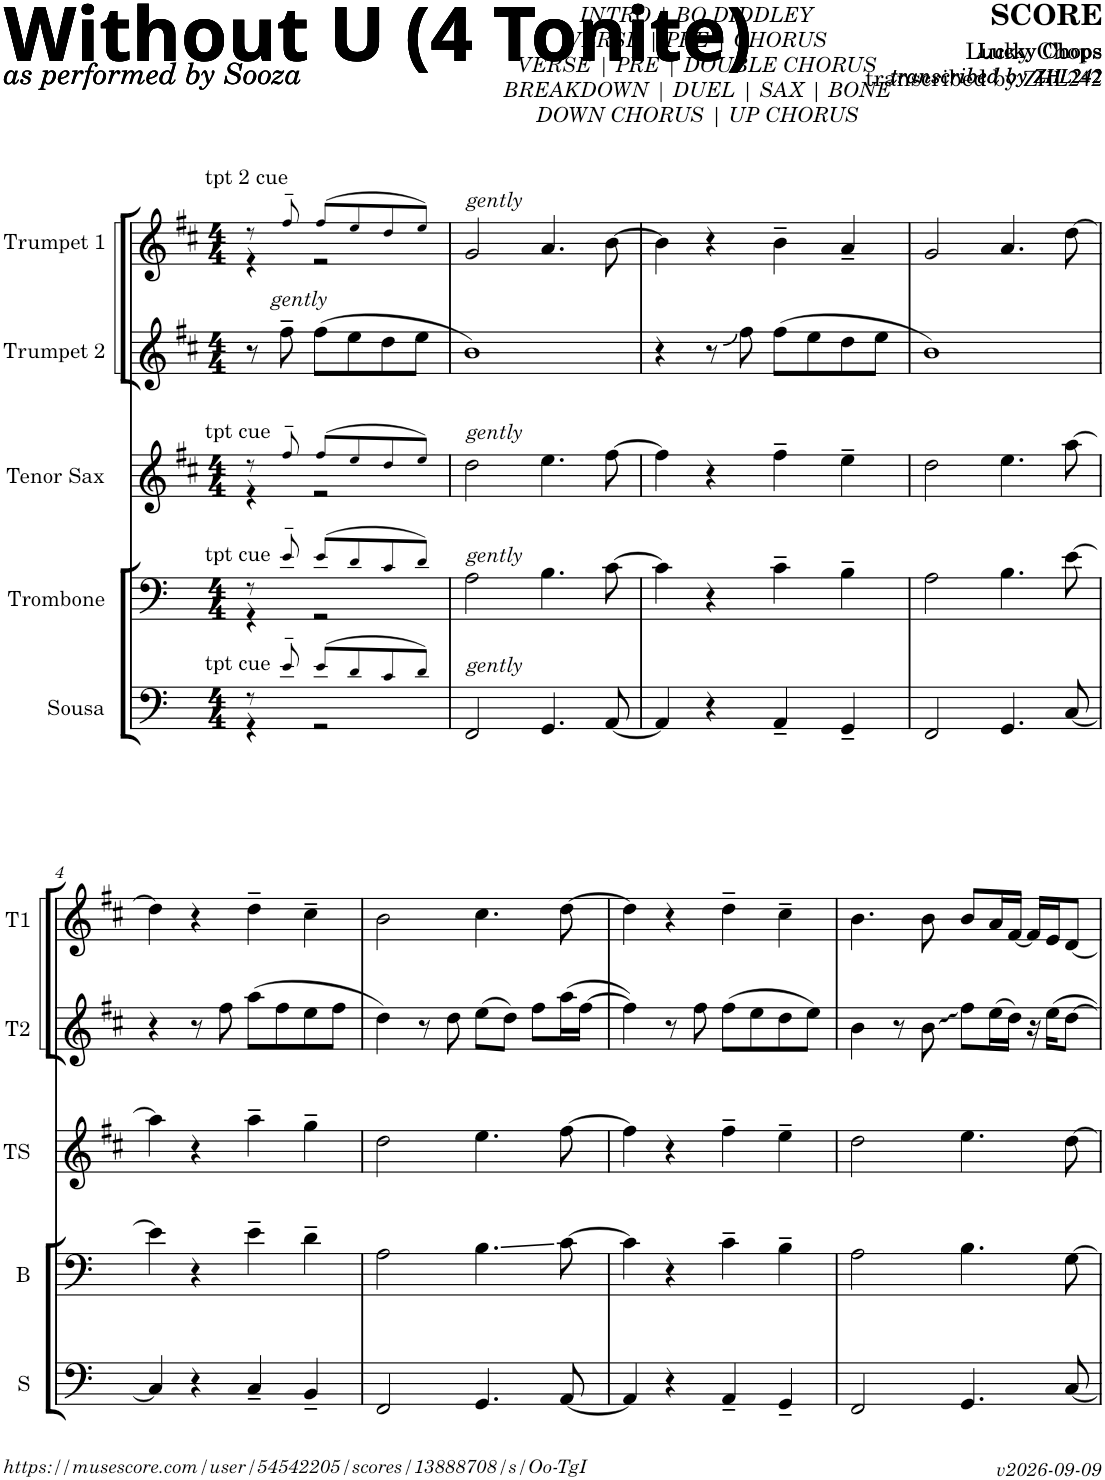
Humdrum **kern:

**kern	**kern	**kern	**kern	**kern
*part5	*part4	*part3	*part2	*part1
*staff5	*staff4	*staff3	*staff2	*staff1
*I"Sousa	*I"Trombone	*I"Tenor Sax	*I"Trumpet 2	*I"Trumpet 1
*I'S	*	*I'TS	*I'T2	*I'T1
*clefF4	*clefF4	*clefG2	*clefG2	*clefG2
*	*	*Trd8c14	*Trd1c2	*Trd1c2
*k[]	*k[]	*k[f#c#]	*k[f#c#]	*k[f#c#]
*M4/4	*M4/4	*M4/4	*M4/4	*M4/4
=	=	=	=	=
*^	*^	*^	*	*^
!	!	!	!	!	!	!	!LO:TX:a:t=tpt 2 cue	!
!	!	!	!	!LO:TX:a:t=tpt cue	!	!	!	!
!	!	!LO:TX:a:t=tpt cue	!	!	!	!	!	!
!LO:TX:a:t=tpt cue	!	!	!	!	!	!	!	!
8r	4r	8r	4r	8r	4r	8r	8r	4r
!	!	!	!	!	!	!LO:TX:a:i:t=gently	!	!
8e~/	.	8e~/	.	8ff#~/	.	8ff#~\	8ff#~/	.
(8e/L	2r	(8e/L	2r	(8ff#/L	2r	(8ff#\L	(8ff#/L	2r
8d/	.	8d/	.	8ee/	.	8ee\	8ee/	.
8c/	.	8c/	.	8dd/	.	8dd\	8dd/	.
8d/J)	.	8d/J)	.	8ee/J)	.	8ee\J	8ee/J)	.
*v	*v	*	*	*v	*v	*	*v	*v
*	*v	*v	*	*	*
=1	=1	=1	=1	=1
!	!	!	!	!LO:TX:a:i:t=gently
!	!	!LO:TX:a:i:t=gently	!	!
!	!LO:TX:a:i:t=gently	!	!	!
!LO:TX:a:i:t=gently	!	!	!	!
2FF/	2A\	2dd\	1b)	2g/
4.GG/	4.B\	4.ee\	.	4.a/
[8AA/	[8c\	[8ff#\	.	[8b\
=2	=2	=2	=2	=2
4AA/]	4c\]	4ff#\]	4r	4b\]
4r	4r	4r	8r	4r
.	.	.	8ff#\	.
4AA~/	4c~\	4ff#~\	(8ff#\L	4b~\
.	.	.	8ee\	.
4GG~/	4B~\	4ee~\	8dd\	4a~/
.	.	.	8ee\J	.
=3	=3	=3	=3	=3
2FF/	2A\	2dd\	1b)	2g/
4.GG/	4.B\	4.ee\	.	4.a/
[8C/	[8e\	[8aa\	.	[8dd\
!!LO:LB:g=z
=4	=4	=4	=4	=4
4C/]	4e\]	4aa\]	4r	4dd\]
4r	4r	4r	8r	4r
.	.	.	8ff#\	.
4C~/	4e~\	4aa~\	(8aa\L	4dd~\
.	.	.	8ff#\	.
4BB~/	4d~\	4gg~\	8ee\	4cc#~\
.	.	.	8ff#\J	.
=5	=5	=5	=5	=5
2FF/	2A\	2dd\	4dd\)	2b\
.	.	.	8r	.
.	.	.	8dd\	.
4.GG/	4.B\	4.ee\	(8ee\L	4.cc#\
.	.	.	8dd\J)	.
.	.	.	8ff#\L	.
[8AA/	[8c\	[8ff#\	(16aa\L	[8dd\
.	.	.	[16ff#\JJ	.
=6	=6	=6	=6	=6
4AA/]	4c\]	4ff#\]	4ff#\])	4dd\]
4r	4r	4r	8r	4r
.	.	.	8ff#\	.
4AA~/	4c~\	4ff#~\	(8ff#\L	4dd~\
.	.	.	8ee\	.
4GG~/	4B~\	4ee~\	8dd\	4cc#~\
.	.	.	8ee\J)	.
=7	=7	=7	=7	=7
2FF/	2A\	2dd\	4b\	4.b\
.	.	.	8r	.
.	.	.	8b\	8b\
4.GG/	4.B\	4.ee\	8ff#\L	8b/L
.	.	.	(16ee\L	16a/L
.	.	.	16dd\JJ)	[16f#/JJ
.	.	.	16r	16f#/LL]
.	.	.	16ee\KL	16e/J
[8C/	[8G\	[8dd\	[8dd\J	[8d/J
=	=	=	=	=
*-	*-	*-	*-	*-
